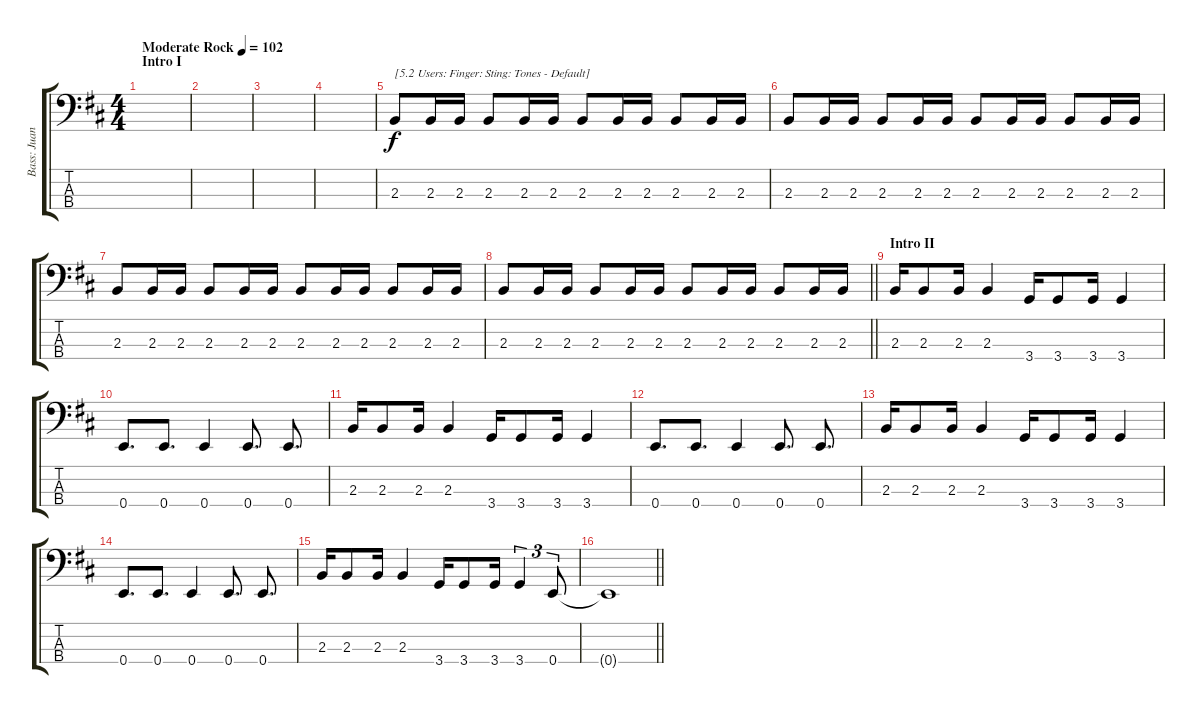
\track ("Bass: Juan" "Bass: Juan") {instrument electricbassfinger}
\staff {score tabs}
\tuning (G2 D2 A1 E1) {hide}
\ts (4 4)
\section ("" "Intro I")
\tempo (102 "Moderate Rock")
\clef f4
\ks d
|
|
|
|
2.3.8{txt "[5.2 Users: Finger: Sting: Tones - Default]"} 2.3.16 2.3.16 2.3.8 2.3.16 2.3.16 2.3.8 2.3.16 2.3.16 2.3.8 2.3.16 2.3.16 |
2.3.8 2.3.16 2.3.16 2.3.8 2.3.16 2.3.16 2.3.8 2.3.16 2.3.16 2.3.8 2.3.16 2.3.16 |
2.3.8 2.3.16 2.3.16 2.3.8 2.3.16 2.3.16 2.3.8 2.3.16 2.3.16 2.3.8 2.3.16 2.3.16 |
\barLineRight lightlight
2.3.8 2.3.16 2.3.16 2.3.8 2.3.16 2.3.16 2.3.8 2.3.16 2.3.16 2.3.8 2.3.16 2.3.16 |
\section ("" "Intro II")
2.3.16 2.3.8 2.3.16 2.3.4 3.4.16 3.4.8 3.4.16 3.4.4 |
0.4.8{d} 0.4.8{d} 0.4.4 0.4.8{d} 0.4.8{d} |
2.3.16 2.3.8 2.3.16 2.3.4 3.4.16 3.4.8 3.4.16 3.4.4 |
0.4.8{d} 0.4.8{d} 0.4.4 0.4.8{d} 0.4.8{d} |
2.3.16 2.3.8 2.3.16 2.3.4 3.4.16 3.4.8 3.4.16 3.4.4 |
0.4.8{d} 0.4.8{d} 0.4.4 0.4.8{d} 0.4.8{d} |
2.3.16 2.3.8 2.3.16 2.3.4 3.4.16 3.4.8 3.4.16 3.4.4{tu (3 2)} 0.4.8{tu (3 2)} |
\barLineRight lightlight
0.4{t}.1
